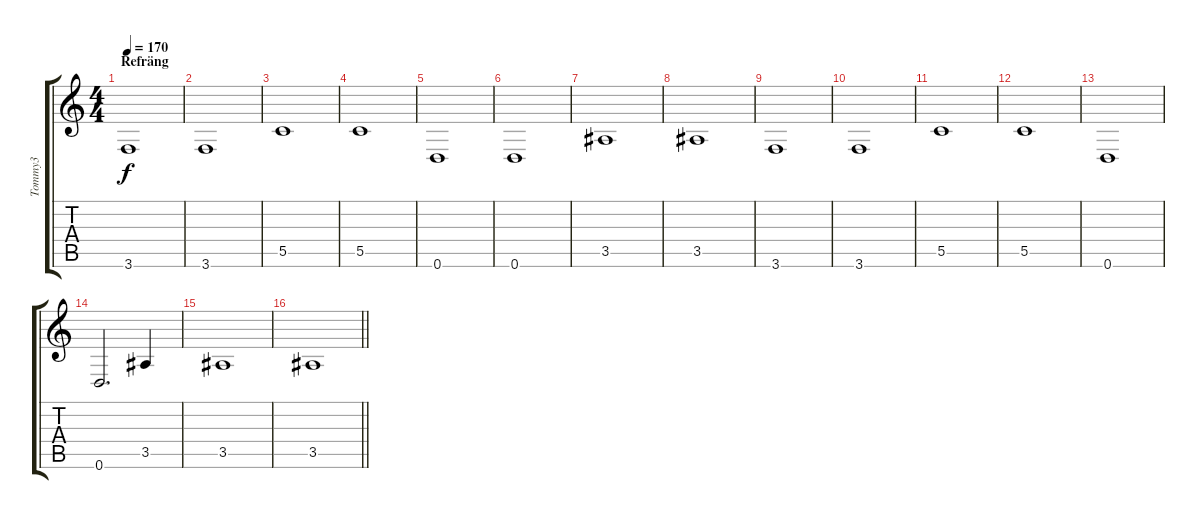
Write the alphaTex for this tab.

\track ("Tommy3" "Tommy3") {instrument electricbassfinger}
\staff {score tabs}
\tuning (D4 A3 F3 C3 G2 D2) {hide}
\ts (4 4)
\section ("" "Refräng")
\tempo 170
\clef g2
\ks c
3.6.1{dy f} |
3.6.1 |
5.5.1 |
5.5.1 |
0.6.1 |
0.6.1 |
3.5.1 |
3.5.1 |
3.6.1 |
3.6.1 |
5.5.1 |
5.5.1 |
0.6.1 |
0.6.2{d} 3.5.4 |
3.5.1 |
\barLineRight lightlight
3.5.1
